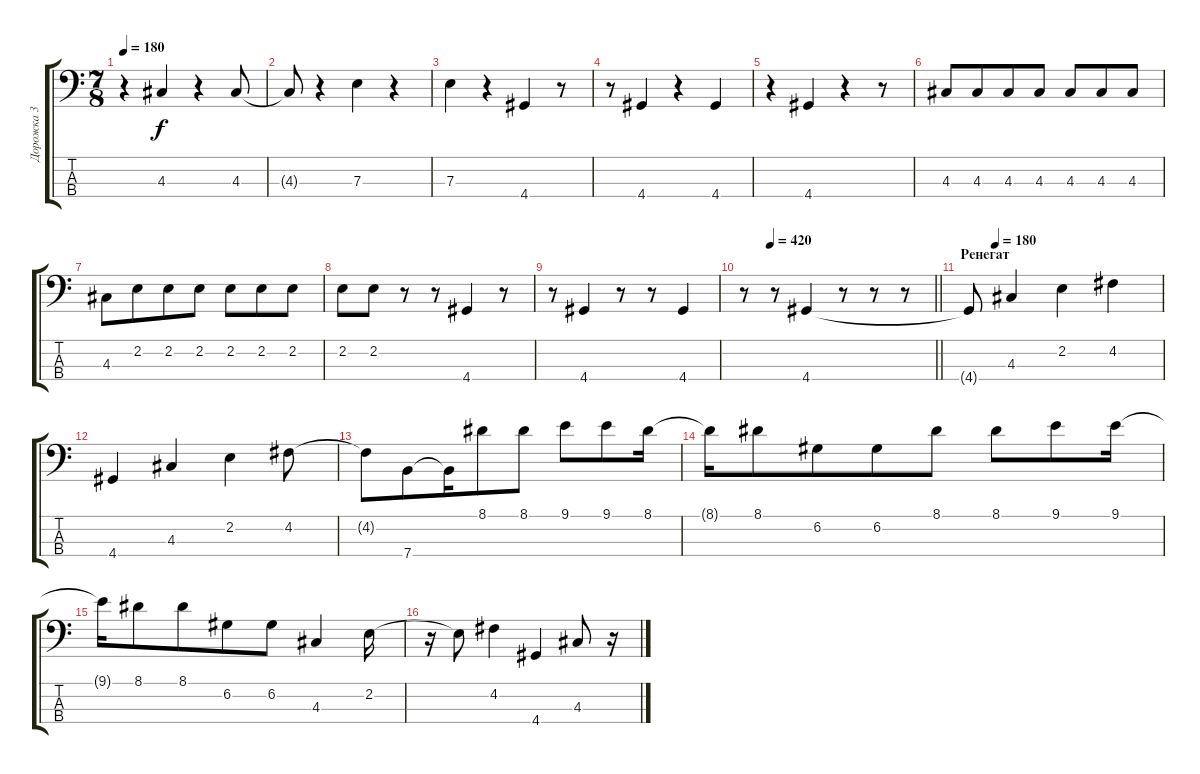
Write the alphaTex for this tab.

\track ("Дорожка 3" "Дорожка 3") {instrument electricbassfinger}
\staff {score tabs}
\tuning (G2 D2 A1 E1) {hide}
\ts (7 8)
\tempo 180
\clef f4
\ks c
r.4{dy f} 4.3.4 r.4 4.3.8 |
4.3{t}.8 r.4 7.3.4 r.4 |
7.3.4 r.4 4.4.4 r.8 |
r.8 4.4.4 r.4 4.4.4 |
r.4 4.4.4 r.4 r.8 |
4.3.8 4.3.8 4.3.8 4.3.8 4.3.8 4.3.8 4.3.8 |
4.3.8 2.2.8 2.2.8 2.2.8 2.2.8 2.2.8 2.2.8 |
2.2.8 2.2.8 r.8 r.8 4.4.4 r.8 |
r.8 4.4.4 r.8 r.8 4.4.4 |
\tempo (420 0.14285714285714285)
\barLineRight lightlight
r.8 r.8 4.4.4 r.8 r.8 r.8 |
\section ("" "Ренегат")
\tempo (180 0.14285714285714285)
4.4{t}.8 4.3.4 2.2.4 4.2.4 |
4.4.4 4.3.4 2.2.4 4.2.8 |
4.2{t}.8 7.4.8 7.4{t}.16 8.1.8 8.1.8 9.1.8 9.1.8 8.1.16 |
8.1{t}.16 8.1.8 6.2.8 6.2.8 8.1.8 8.1.8 9.1.8 9.1.16 |
9.1{t}.16 8.1.8 8.1.8 6.2.8 6.2.8 4.3.4 2.2.16 |
r.16 2.2{t}.8 4.2.4 4.4.4 4.3.8 r.16
